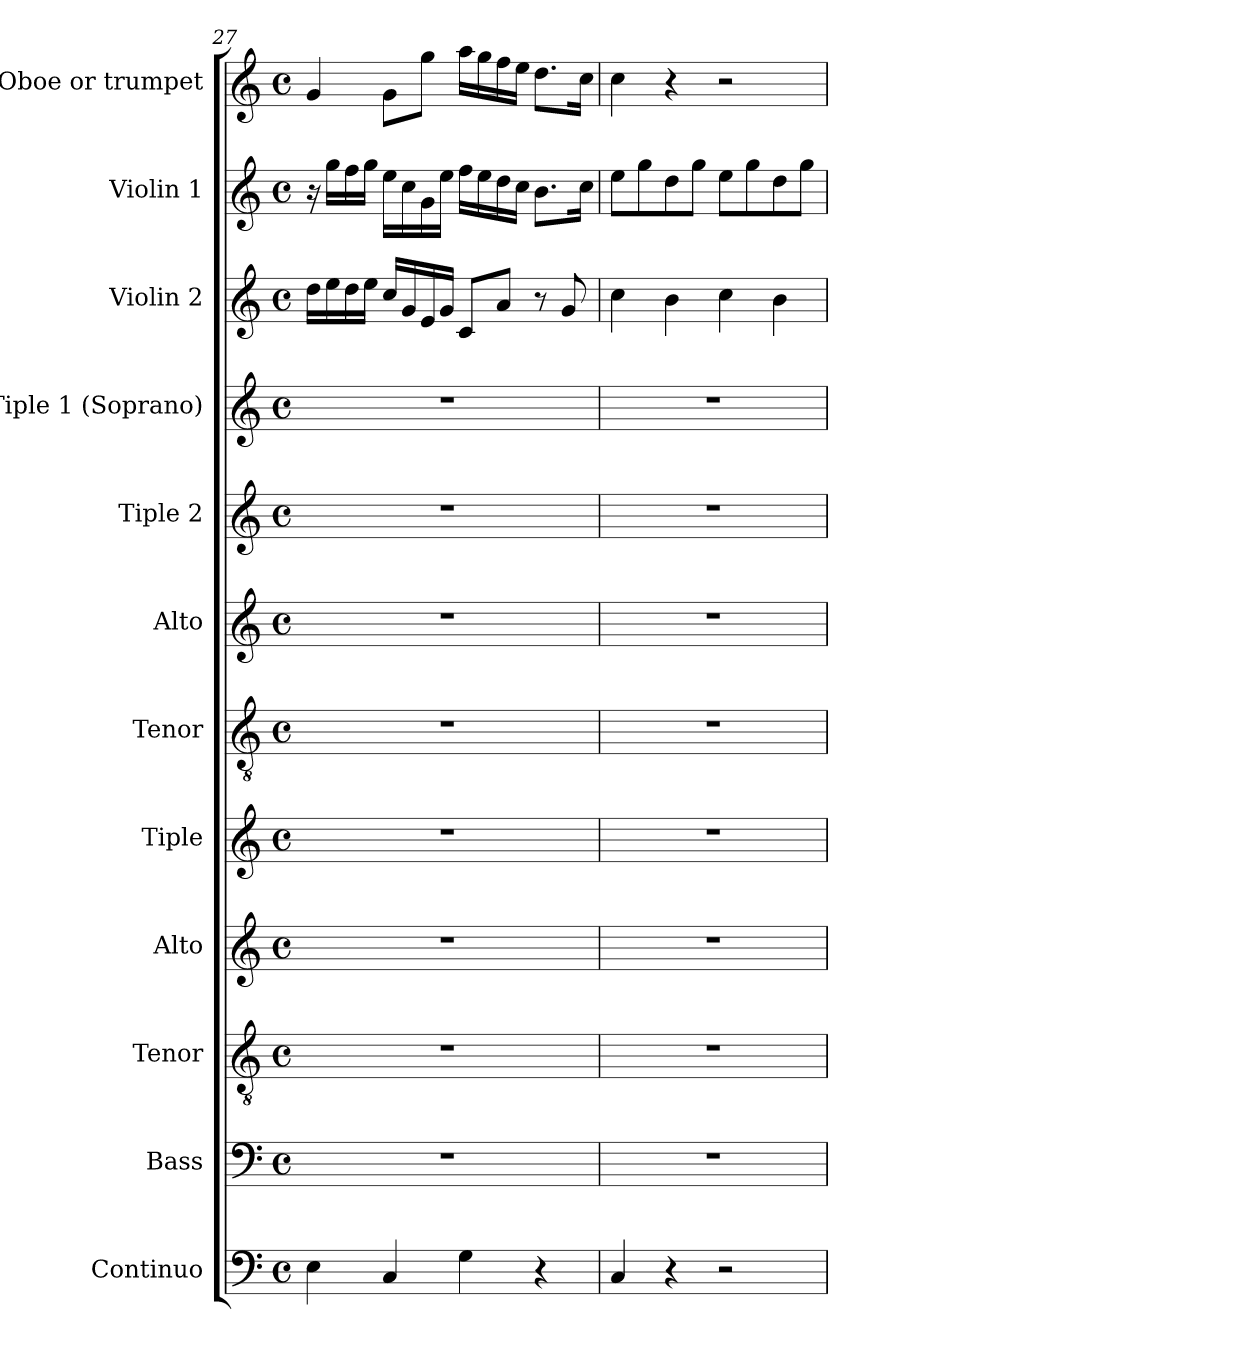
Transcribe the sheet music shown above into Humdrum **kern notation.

**kern	**kern	**kern	**kern	**kern	**kern	**kern	**kern	**kern	**kern	**kern	**kern
*part12	*part11	*part10	*part9	*part8	*part7	*part6	*part5	*part4	*part3	*part2	*part1
*staff12	*staff11	*staff10	*staff9	*staff8	*staff7	*staff6	*staff5	*staff4	*staff3	*staff2	*staff1
*I"Continuo	*I"Bass	*I"Tenor	*I"Alto	*I"Tiple	*I"Tenor	*I"Alto	*I"Tiple 2	*I"Tiple 1 (Soprano)	*I"Violin 2	*I"Violin 1	*I"Oboe or trumpet
*	*I'B.	*I'T.	*I'A.	*	*I'T.	*I'A.	*	*I'S1.	*I'Vln. 2	*I'Vln. 1	*I'Ob.
!!LO:LB:g=z
*clefF4	*clefF4	*clefGv2	*clefG2	*clefG2	*clefGv2	*clefG2	*clefG2	*clefG2	*clefG2	*clefG2	*clefG2
*	*	*ITrd7c12	*	*	*ITrd7c12	*	*	*	*	*	*
*k[]	*k[]	*k[]	*k[]	*k[]	*k[]	*k[]	*k[]	*k[]	*k[]	*k[]	*k[]
*C:	*C:	*C:	*C:	*C:	*C:	*C:	*C:	*C:	*C:	*C:	*C:
*M4/4	*M4/4	*M4/4	*M4/4	*M4/4	*M4/4	*M4/4	*M4/4	*M4/4	*M4/4	*M4/4	*M4/4
*met(c)	*met(c)	*met(c)	*met(c)	*met(c)	*met(c)	*met(c)	*met(c)	*met(c)	*met(c)	*met(c)	*met(c)
=27	=27	=27	=27	=27	=27	=27	=27	=27	=27	=27	=27
4Ei\	1r	1r	1r	1r	1r	1r	1r	1r	16ddi\LL	16r	4gi/
.	.	.	.	.	.	.	.	.	16eei\	16ggi\LL	.
.	.	.	.	.	.	.	.	.	16ddi\	16ffi\	.
.	.	.	.	.	.	.	.	.	16eei\JJ	16ggi\JJ	.
4Ci/	.	.	.	.	.	.	.	.	16cci/LL	16eei\LL	8gi\L
.	.	.	.	.	.	.	.	.	16gi/	16cci\	.
.	.	.	.	.	.	.	.	.	16ei/	16gi\	8ggi\J
.	.	.	.	.	.	.	.	.	16gi/JJ	16eei\JJ	.
4Gi\	.	.	.	.	.	.	.	.	8ci/L	16ffi\LL	16aai\LL
.	.	.	.	.	.	.	.	.	.	16eei\	16ggi\
.	.	.	.	.	.	.	.	.	8ai/J	16ddi\	16ffi\
.	.	.	.	.	.	.	.	.	.	16cci\JJ	16eei\JJ
4r	.	.	.	.	.	.	.	.	8r	8.bi\L	8.ddi\L
.	.	.	.	.	.	.	.	.	8gi/	.	.
.	.	.	.	.	.	.	.	.	.	16cci\Jk	16cci\Jk
=28	=28	=28	=28	=28	=28	=28	=28	=28	=28	=28	=28
4Ci/	1r	1r	1r	1r	1r	1r	1r	1r	4cci\	8eei\L	4cci\
.	.	.	.	.	.	.	.	.	.	8ggi\	.
4r	.	.	.	.	.	.	.	.	4bi\	8ddi\	4r
.	.	.	.	.	.	.	.	.	.	8ggi\J	.
2r	.	.	.	.	.	.	.	.	4cci\	8eei\L	2r
.	.	.	.	.	.	.	.	.	.	8ggi\	.
.	.	.	.	.	.	.	.	.	4bi\	8ddi\	.
.	.	.	.	.	.	.	.	.	.	8ggi\J	.
=	=	=	=	=	=	=	=	=	=	=	=
*-	*-	*-	*-	*-	*-	*-	*-	*-	*-	*-	*-
